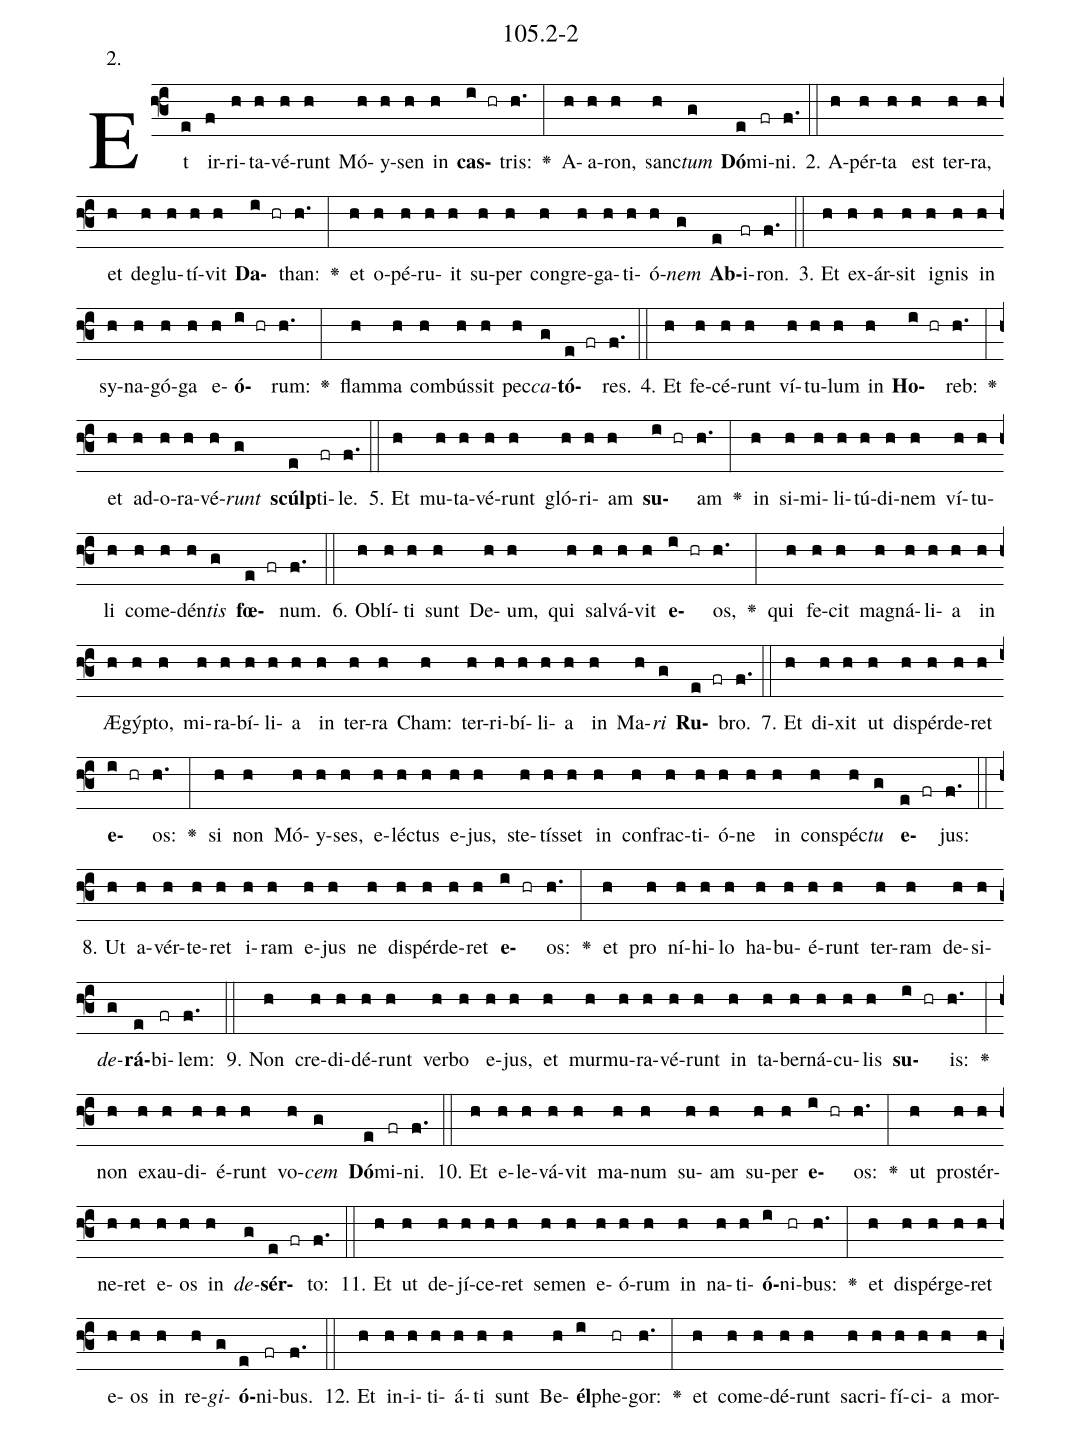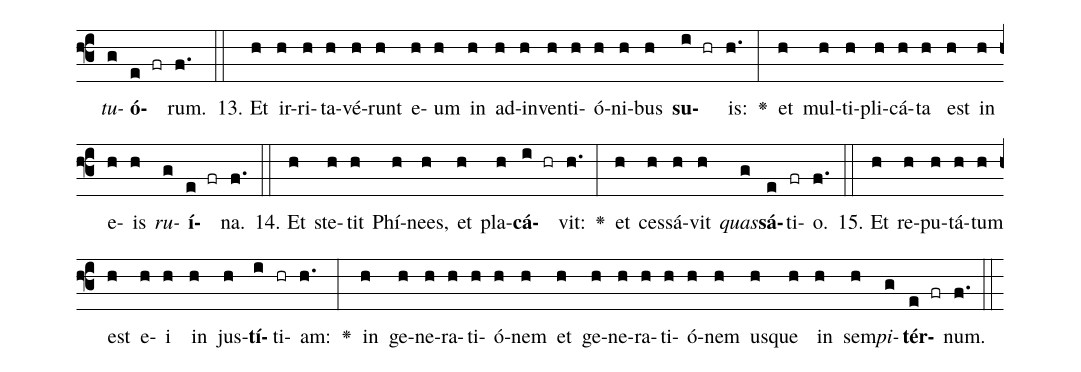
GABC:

name: 105.2-2;
annotation: 2.;
%%
(f3)Et(e) ir(f)ri(h)ta(h)vé(h)runt(h) Mó(h)y(h)sen(h) in(h) <b>cas</b>(i hr)tris:(h.) <v>\greheightstar</v>(:) A(h)a(h)ron,(h) sanc(h)<i>tum</i>(g) <b>Dó</b>(e)mi(fr)ni.(f.) (::)
2. A(h)pér(h)ta(h) est(h) ter(h)ra,(h) et(h) de(h)glu(h)tí(h)vit(h) <b>Da</b>(i hr)than:(h.) <v>\greheightstar</v>(:) et(h) o(h)pé(h)ru(h)it(h) su(h)per(h) con(h)gre(h)ga(h)ti(h)ó(h)<i>nem</i>(g) <b>Ab</b>(e)i(fr)ron.(f.) (::)
3. Et(h) ex(h)ár(h)sit(h) i(h)gnis(h) in(h) sy(h)na(h)gó(h)ga(h) e(h)<b>ó</b>(i hr)rum:(h.) <v>\greheightstar</v>(:) flam(h)ma(h) com(h)bús(h)sit(h) pec(h)<i>ca</i>(g)<b>tó</b>(e fr)res.(f.) (::)
4. Et(h) fe(h)cé(h)runt(h) ví(h)tu(h)lum(h) in(h) <b>Ho</b>(i hr)reb:(h.) <v>\greheightstar</v>(:) et(h) ad(h)o(h)ra(h)vé(h)<i>runt</i>(g) <b>scúlp</b>(e)ti(fr)le.(f.) (::)
5. Et(h) mu(h)ta(h)vé(h)runt(h) gló(h)ri(h)am(h) <b>su</b>(i hr)am(h.) <v>\greheightstar</v>(:) in(h) si(h)mi(h)li(h)tú(h)di(h)nem(h) ví(h)tu(h)li(h) com(h)e(h)dén(h)<i>tis</i>(g) <b>fœ</b>(e fr)num.(f.) (::)
6. Ob(h)lí(h)ti(h) sunt(h) De(h)um,(h) qui(h) sal(h)vá(h)vit(h) <b>e</b>(i hr)os,(h.) <v>\greheightstar</v>(:) qui(h) fe(h)cit(h) ma(h)gná(h)li(h)a(h) in(h) Æ(h)gýp(h)to,(h) mi(h)ra(h)bí(h)li(h)a(h) in(h) ter(h)ra(h) Cham:(h) ter(h)ri(h)bí(h)li(h)a(h) in(h) Ma(h)<i>ri</i>(g) <b>Ru</b>(e fr)bro.(f.) (::)
7. Et(h) di(h)xit(h) ut(h) dis(h)pér(h)de(h)ret(h) <b>e</b>(i hr)os:(h.) <v>\greheightstar</v>(:) si(h) non(h) Mó(h)y(h)ses,(h) e(h)léc(h)tus(h) e(h)jus,(h) ste(h)tís(h)set(h) in(h) con(h)frac(h)ti(h)ó(h)ne(h) in(h) con(h)spéc(h)<i>tu</i>(g) <b>e</b>(e fr)jus:(f.) (::)
8. Ut(h) a(h)vér(h)te(h)ret(h) i(h)ram(h) e(h)jus(h) ne(h) dis(h)pér(h)de(h)ret(h) <b>e</b>(i hr)os:(h.) <v>\greheightstar</v>(:) et(h) pro(h) ní(h)hi(h)lo(h) ha(h)bu(h)é(h)runt(h) ter(h)ram(h) de(h)si(h)<i>de</i>(g)<b>rá</b>(e)bi(fr)lem:(f.) (::)
9. Non(h) cre(h)di(h)dé(h)runt(h) ver(h)bo(h) e(h)jus,(h) et(h) mur(h)mu(h)ra(h)vé(h)runt(h) in(h) ta(h)ber(h)ná(h)cu(h)lis(h) <b>su</b>(i hr)is:(h.) <v>\greheightstar</v>(:) non(h) ex(h)au(h)di(h)é(h)runt(h) vo(h)<i>cem</i>(g) <b>Dó</b>(e)mi(fr)ni.(f.) (::)
10. Et(h) e(h)le(h)vá(h)vit(h) ma(h)num(h) su(h)am(h) su(h)per(h) <b>e</b>(i hr)os:(h.) <v>\greheightstar</v>(:) ut(h) pro(h)stér(h)ne(h)ret(h) e(h)os(h) in(h) <i>de</i>(g)<b>sér</b>(e fr)to:(f.) (::)
11. Et(h) ut(h) de(h)jí(h)ce(h)ret(h) se(h)men(h) e(h)ó(h)rum(h) in(h) na(h)ti(h)<b>ó</b>(i)ni(hr)bus:(h.) <v>\greheightstar</v>(:) et(h) di(h)spér(h)ge(h)ret(h) e(h)os(h) in(h) re(h)<i>gi</i>(g)<b>ó</b>(e)ni(fr)bus.(f.) (::)
12. Et(h) in(h)i(h)ti(h)á(h)ti(h) sunt(h) Be(h)<b>él</b>(i)phe(hr)gor:(h.) <v>\greheightstar</v>(:) et(h) com(h)e(h)dé(h)runt(h) sa(h)cri(h)fí(h)ci(h)a(h) mor(h)<i>tu</i>(g)<b>ó</b>(e fr)rum.(f.) (::)
13. Et(h) ir(h)ri(h)ta(h)vé(h)runt(h) e(h)um(h) in(h) ad(h)in(h)ven(h)ti(h)ó(h)ni(h)bus(h) <b>su</b>(i hr)is:(h.) <v>\greheightstar</v>(:) et(h) mul(h)ti(h)pli(h)cá(h)ta(h) est(h) in(h) e(h)is(h) <i>ru</i>(g)<b>í</b>(e fr)na.(f.) (::)
14. Et(h) ste(h)tit(h) Phí(h)nees,(h) et(h) pla(h)<b>cá</b>(i hr)vit:(h.) <v>\greheightstar</v>(:) et(h) ces(h)sá(h)vit(h) <i>quas</i>(g)<b>sá</b>(e)ti(fr)o.(f.) (::)
15. Et(h) re(h)pu(h)tá(h)tum(h) est(h) e(h)i(h) in(h) jus(h)<b>tí</b>(i)ti(hr)am:(h.) <v>\greheightstar</v>(:) in(h) ge(h)ne(h)ra(h)ti(h)ó(h)nem(h) et(h) ge(h)ne(h)ra(h)ti(h)ó(h)nem(h) us(h)que(h) in(h) sem(h)<i>pi</i>(g)<b>tér</b>(e fr)num.(f.) (::)
